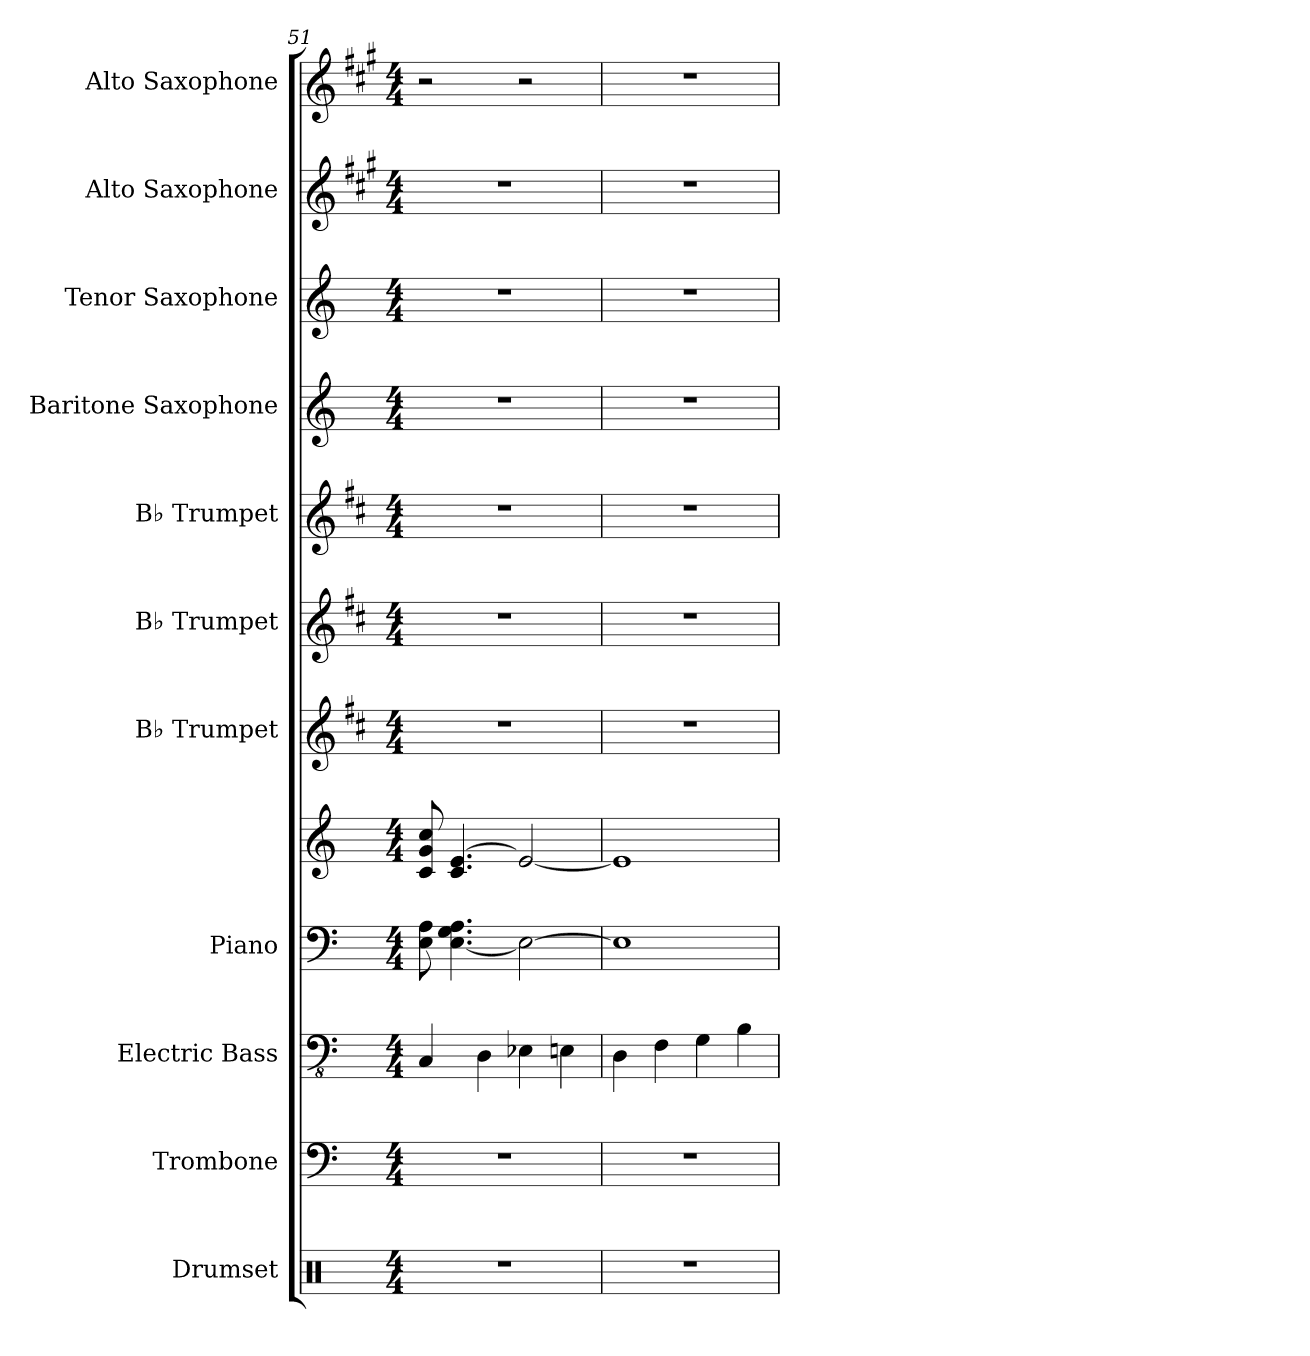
**kern	**kern	**kern	**kern	**kern	**kern	**kern	**kern	**kern	**kern	**kern	**kern
*part11	*part10	*part9	*part8	*part8	*part7	*part6	*part5	*part4	*part3	*part2	*part1
*staff12	*staff11	*staff10	*staff9	*staff8	*staff7	*staff6	*staff5	*staff4	*staff3	*staff2	*staff1
*I"Drumset	*I"Trombone	*I"Electric Bass	*I"Piano	*	*I"B♭ Trumpet	*I"B♭ Trumpet	*I"B♭ Trumpet	*I"Baritone Saxophone	*I"Tenor Saxophone	*I"Alto Saxophone	*I"Alto Saxophone
*I'Drs.	*I'Trb.	*I'El. B.	*I'Pno.	*	*I'B♭ Tpt.	*I'B♭ Tpt.	*I'B♭ Tpt.	*I'Bar. Sax.	*I'T. Sax.	*I'A. Sax.	*I'A. Sax.
*clefX	*clefF4	*clefFv4	*clefF4	*clefG2	*clefG2	*clefG2	*clefG2	*clefG2	*clefG2	*clefG2	*clefG2
*	*	*	*	*	*ITrd1c2	*ITrd1c2	*ITrd1c2	*ITrd12c21	*ITrd8c14	*ITrd5c9	*ITrd5c9
*k[]	*k[]	*k[]	*k[]	*k[]	*k[]	*k[]	*k[]	*k[]	*k[]	*k[]	*k[]
*M4/4	*M4/4	*M4/4	*M4/4	*M4/4	*M4/4	*M4/4	*M4/4	*M4/4	*M4/4	*M4/4	*M4/4
=51	=51	=51	=51	=51	=51	=51	=51	=51	=51	=51	=51
1r	1r	4CC/	8E\ 8A\	8c/ 8g/ 8cc/	1r	1r	1r	1r	1r	1r	2r
.	.	.	[4.E\ 4.G\ 4.A\	4.c/ [4.e/	.	.	.	.	.	.	.
.	.	4DD\	.	.	.	.	.	.	.	.	.
.	.	4EE-X\	2E\_	2e/_	.	.	.	.	.	.	2r
.	.	4EEn\	.	.	.	.	.	.	.	.	.
=52	=52	=52	=52	=52	=52	=52	=52	=52	=52	=52	=52
1r	1r	4DD\	1E]	1e]	1r	1r	1r	1r	1r	1r	1r
.	.	4FF\	.	.	.	.	.	.	.	.	.
.	.	4GG\	.	.	.	.	.	.	.	.	.
.	.	4BB\	.	.	.	.	.	.	.	.	.
=	=	=	=	=	=	=	=	=	=	=	=
*-	*-	*-	*-	*-	*-	*-	*-	*-	*-	*-	*-
